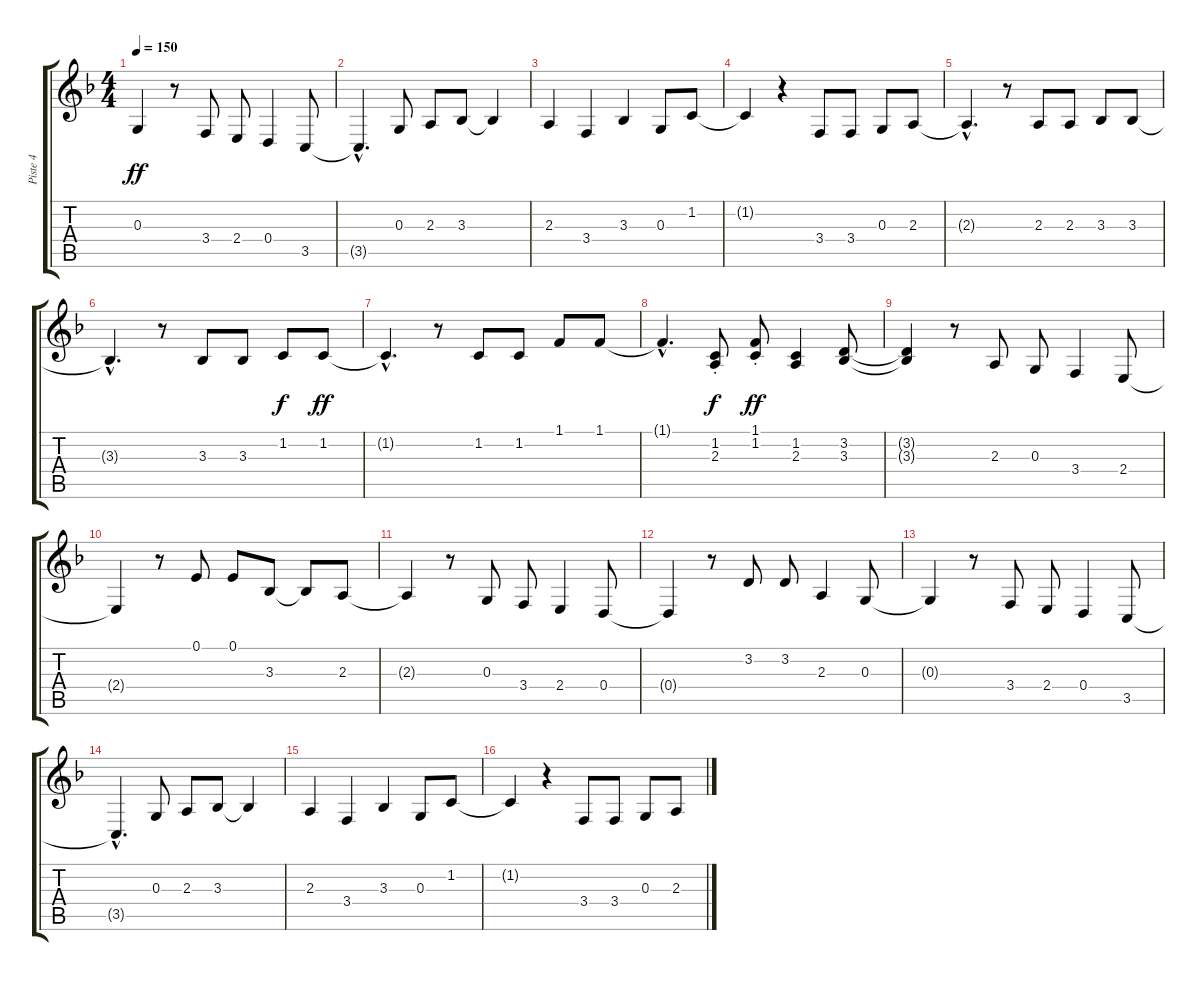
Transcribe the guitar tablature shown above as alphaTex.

\track ("Piste 4" "Piste 4") {instrument tangoaccordion}
\staff {score tabs}
\tuning (E4 B3 G3 D3 A2 E2) {hide}
\ts (4 4)
\tempo 150
\clef g2
\ks f
0.3{t}.4{dy ff} r.8 3.4.8 2.4.8 0.4.4 3.5.8 |
3.5{hac t}.4{d} 0.3.8 2.3.8 3.3.8 3.3{t}.4 |
2.3.4 3.4.4 3.3.4 0.3.8 1.2.8 |
1.2{t}.4 r.4 3.4.8 3.4.8 0.3.8 2.3.8 |
2.3{hac t}.4{d} r.8 2.3.8 2.3.8 3.3.8 3.3.8 |
3.3{hac t}.4{d} r.8 3.3.8 3.3.8 1.2.8{dy f} 1.2.8{dy ff} |
1.2{hac t}.4{d} r.8 1.2.8 1.2.8 1.1.8 1.1.8 |
1.1{hac t}.4{d} (1.2{st} 2.3{st}).8{dy f} (1.1{st} 1.2{st}).8{dy ff} (1.2 2.3).4 (3.2 3.3).8 |
(3.2{t} 3.3{t}).4 r.8 2.3.8 0.3.8 3.4.4 2.4.8 |
2.4{t}.4 r.8 0.1.8 0.1.8 3.3.8 3.3{t}.8 2.3.8 |
2.3{t}.4 r.8 0.3.8 3.4.8 2.4.4 0.4.8 |
0.4{t}.4 r.8 3.2.8 3.2.8 2.3.4 0.3.8 |
0.3{t}.4 r.8 3.4.8 2.4.8 0.4.4 3.5.8 |
3.5{hac t}.4{d} 0.3.8 2.3.8 3.3.8 3.3{t}.4 |
2.3.4 3.4.4 3.3.4 0.3.8 1.2.8 |
1.2{t}.4 r.4 3.4.8 3.4.8 0.3.8 2.3.8
